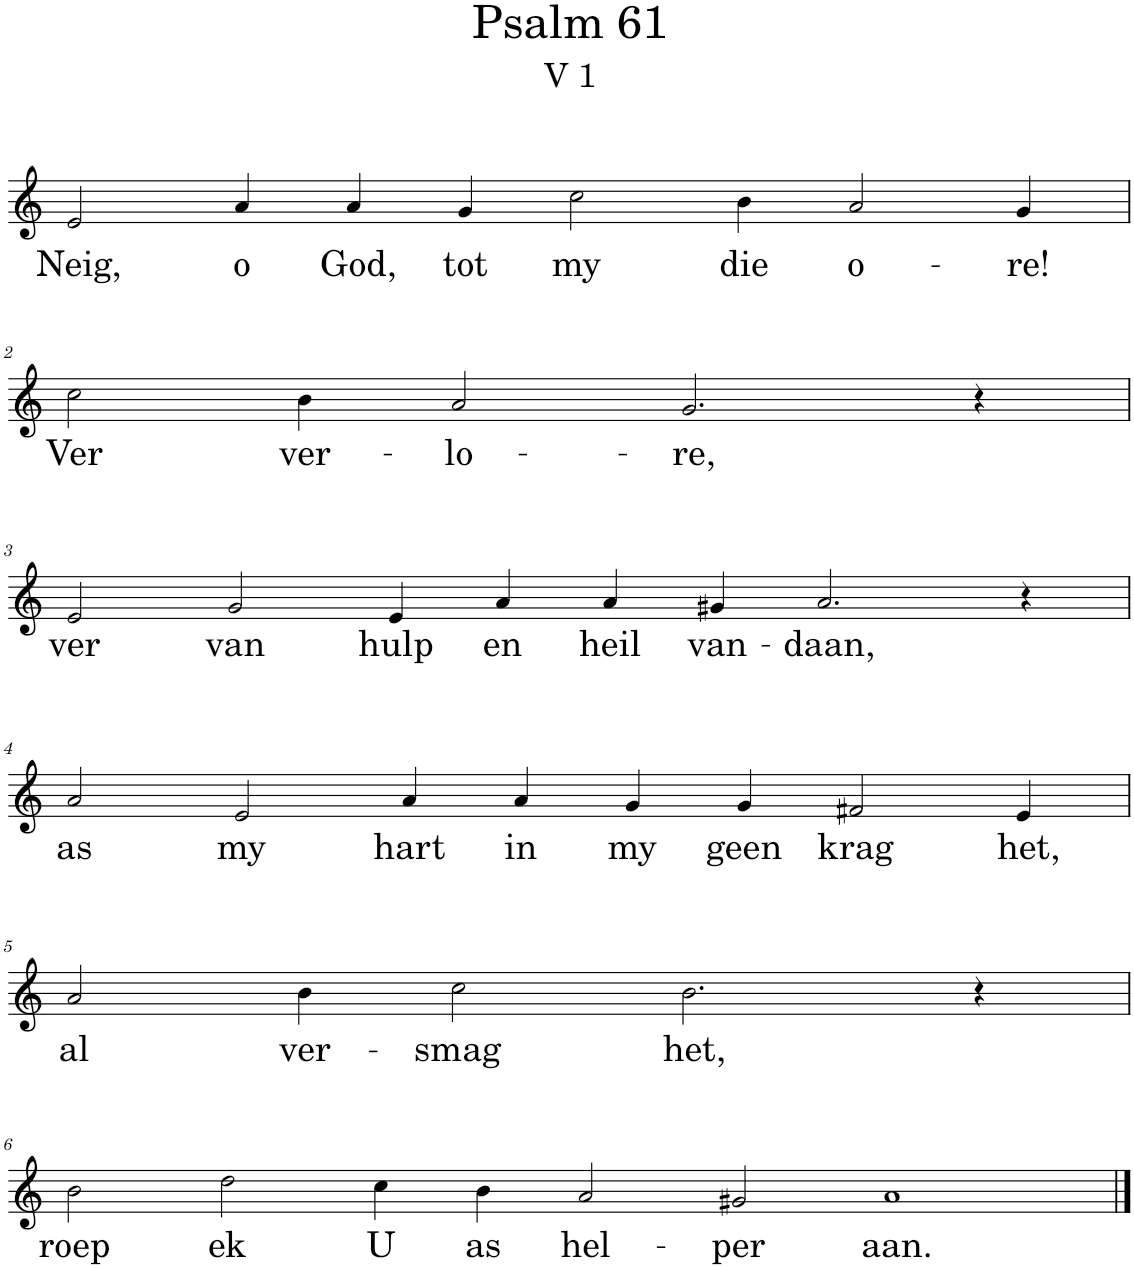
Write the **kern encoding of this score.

**kern	**text
*part1	*part1
*staff1	*staff1
*I"Pipe Organ	*
*I'Org.	*
*clefG2	*
*k[]	*
*M11/4	*
=1	=1
!	!LO:LY:b
2e/	Neig,
!	!LO:LY:b
4a/	o
!	!LO:LY:b
4a/	God,
!	!LO:LY:b
4g/	tot
!	!LO:LY:b
2cc\	my
!	!LO:LY:b
4b\	die
!	!LO:LY:b
2a/	o-
!	!LO:LY:b
4g/	-re!
!!LO:LB:g=z
=2	=2
*M9/4	*
!	!LO:LY:b
2cc\	Ver
!	!LO:LY:b
4b\	ver-
!	!LO:LY:b
2a/	-lo-
!	!LO:LY:b
2.g/	-re,
4r	.
!!LO:LB:g=z
=3	=3
*M12/4	*
!	!LO:LY:b
2e/	ver
!	!LO:LY:b
2g/	van
!	!LO:LY:b
4e/	hulp
!	!LO:LY:b
4a/	en
!	!LO:LY:b
4a/	heil
!	!LO:LY:b
4g#X/	van-
!	!LO:LY:b
2.a/	-daan,
4r	.
!!LO:LB:g=z
=4	=4
*M11/4	*
!	!LO:LY:b
2a/	as
!	!LO:LY:b
2e/	my
!	!LO:LY:b
4a/	hart
!	!LO:LY:b
4a/	in
!	!LO:LY:b
4g/	my
!	!LO:LY:b
4g/	geen
!	!LO:LY:b
2f#X/	krag
!	!LO:LY:b
4e/	het,
!!LO:LB:g=z
=5	=5
*M9/4	*
!	!LO:LY:b
2a/	al
!	!LO:LY:b
4b\	ver-
!	!LO:LY:b
2cc\	-smag
!	!LO:LY:b
2.b\	het,
4r	.
!!LO:LB:g=z
=6	=6
*M14/4	*
!	!LO:LY:b
2b\	roep
!	!LO:LY:b
2dd\	ek
!	!LO:LY:b
4cc\	U
!	!LO:LY:b
4b\	as
!	!LO:LY:b
2a/	hel-
!	!LO:LY:b
2g#X/	-per
!	!LO:LY:b
1a	aan.
==	==
*-	*-
